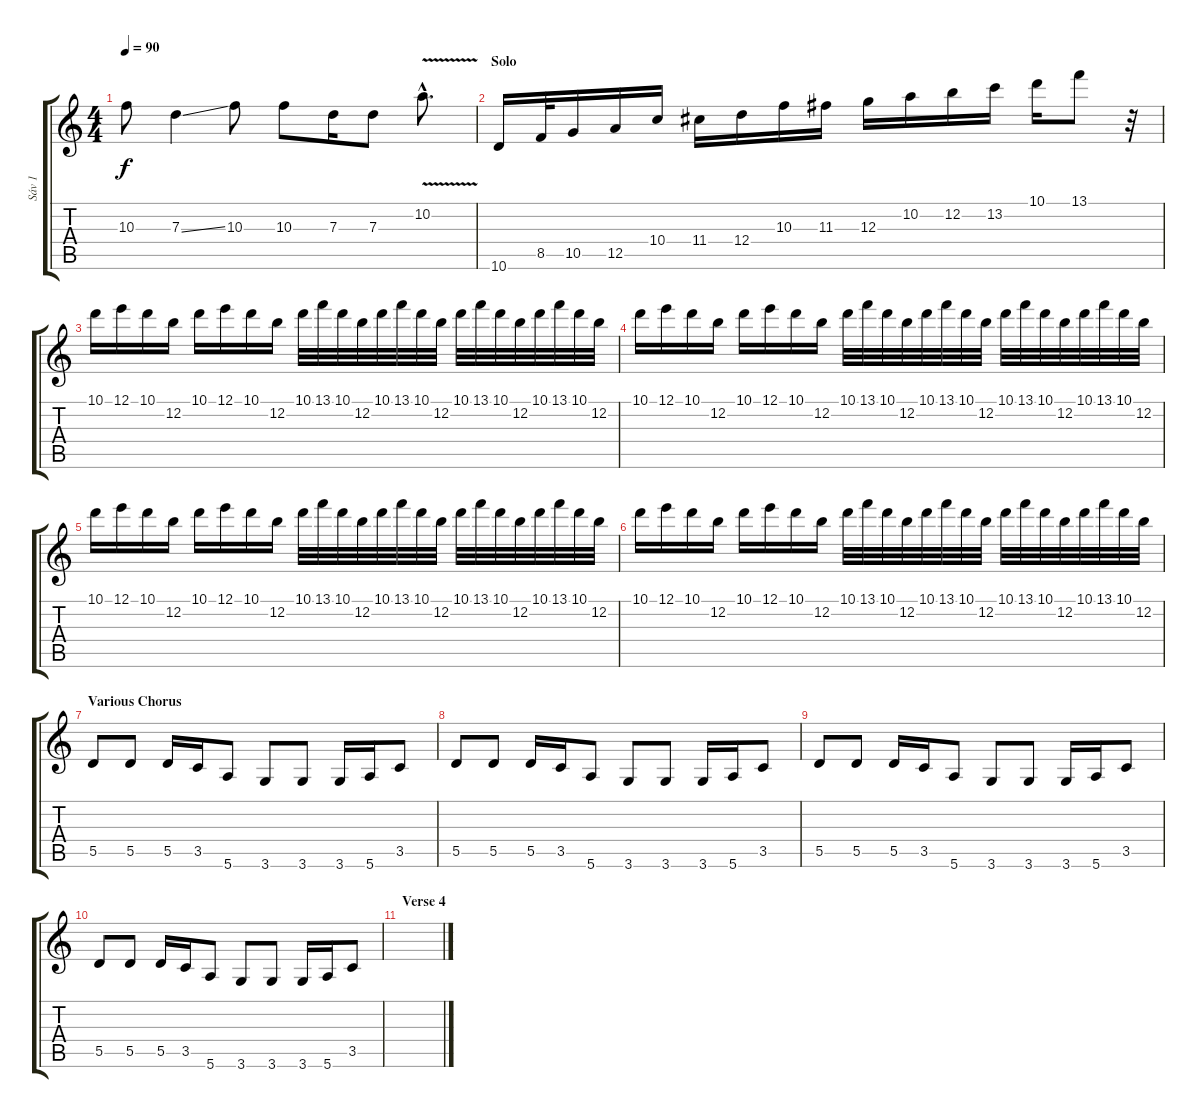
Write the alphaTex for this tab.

\track ("Sáv 1" "Sáv 1") {instrument distortionguitar}
\staff {score tabs}
\tuning (E4 B3 G3 D3 A2 E2) {hide}
\ts (4 4)
\tempo 90
\clef g2
\ks c
10.3.8{dy f} 7.3{ss}.4 10.3.8 10.3.8 7.3.16 7.3.8 10.2{v hac}.8{d} |
\section ("" "Solo")
10.6.16{instrument electricguitarmuted} 8.5.32 10.5.16 12.5.16 10.4.16 11.4.16 12.4.16 10.3.16 11.3.16 12.3.16 10.2.16 12.2.16 13.2.16 10.1.16 13.1.8 r.32 |
10.1.16{instrument distortionguitar} 12.1.16 10.1.16 12.2.16 10.1.16 12.1.16 10.1.16 12.2.16 10.1.32 13.1.32 10.1.32 12.2.32 10.1.32 13.1.32 10.1.32 12.2.32 10.1.32 13.1.32 10.1.32 12.2.32 10.1.32 13.1.32 10.1.32 12.2.32 |
10.1.16{instrument distortionguitar} 12.1.16 10.1.16 12.2.16 10.1.16 12.1.16 10.1.16 12.2.16 10.1.32 13.1.32 10.1.32 12.2.32 10.1.32 13.1.32 10.1.32 12.2.32 10.1.32 13.1.32 10.1.32 12.2.32 10.1.32 13.1.32 10.1.32 12.2.32 |
10.1.16{instrument distortionguitar} 12.1.16 10.1.16 12.2.16 10.1.16 12.1.16 10.1.16 12.2.16 10.1.32 13.1.32 10.1.32 12.2.32 10.1.32 13.1.32 10.1.32 12.2.32 10.1.32 13.1.32 10.1.32 12.2.32 10.1.32 13.1.32 10.1.32 12.2.32 |
10.1.16{instrument distortionguitar} 12.1.16 10.1.16 12.2.16 10.1.16 12.1.16 10.1.16 12.2.16 10.1.32 13.1.32 10.1.32 12.2.32 10.1.32 13.1.32 10.1.32 12.2.32 10.1.32 13.1.32 10.1.32 12.2.32 10.1.32 13.1.32 10.1.32 12.2.32 |
\section ("" "Various Chorus")
5.5.8 5.5.8 5.5.16 3.5.16 5.6.8 3.6.8 3.6.8 3.6.16 5.6.16 3.5.8 |
5.5.8 5.5.8 5.5.16 3.5.16 5.6.8 3.6.8 3.6.8 3.6.16 5.6.16 3.5.8 |
5.5.8 5.5.8 5.5.16 3.5.16 5.6.8 3.6.8 3.6.8 3.6.16 5.6.16 3.5.8 |
5.5.8 5.5.8 5.5.16 3.5.16 5.6.8 3.6.8 3.6.8 3.6.16 5.6.16 3.5.8 |
\section ("" "Verse 4")
